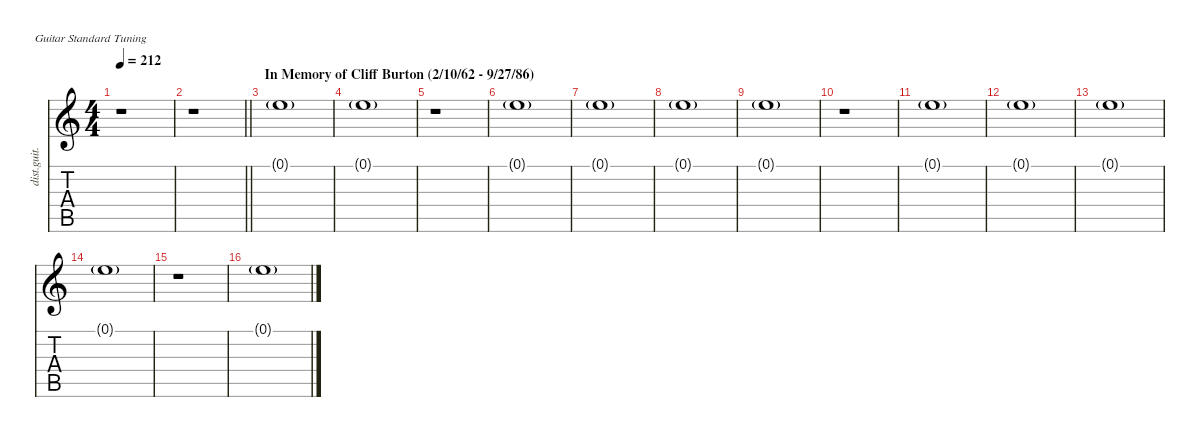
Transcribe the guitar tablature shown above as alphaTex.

\defaultSystemsLayout 4
\hideDynamics
\bracketExtendMode nobrackets
\track ("James Hetfield" "dist.guit.") {instrument distortionguitar}
\staff {score tabs}
\tuning (E4 B3 G3 D3 A2 E2)
\ts (4 4)
\tempo 212
\clef g2
\ks c
r.1{dy f beam Down} |
\barLineRight lightlight
r.1{beam Down} |
\section ("" "In Memory of Cliff Burton (2/10/62 - 9/27/86)")
0.1{g}.1{dy pp beam Down} |
0.1{g}.1{beam Down} |
r.1{beam Down} |
0.1{g}.1{beam Down} |
0.1{g}.1{beam Down} |
0.1{g}.1{beam Down} |
0.1{g}.1{beam Down} |
r.1{beam Down} |
0.1{g}.1{beam Down} |
0.1{g}.1{beam Down} |
0.1{g}.1{beam Down} |
0.1{g}.1{beam Down} |
r.1{beam Down} |
0.1{g}.1{beam Down}
